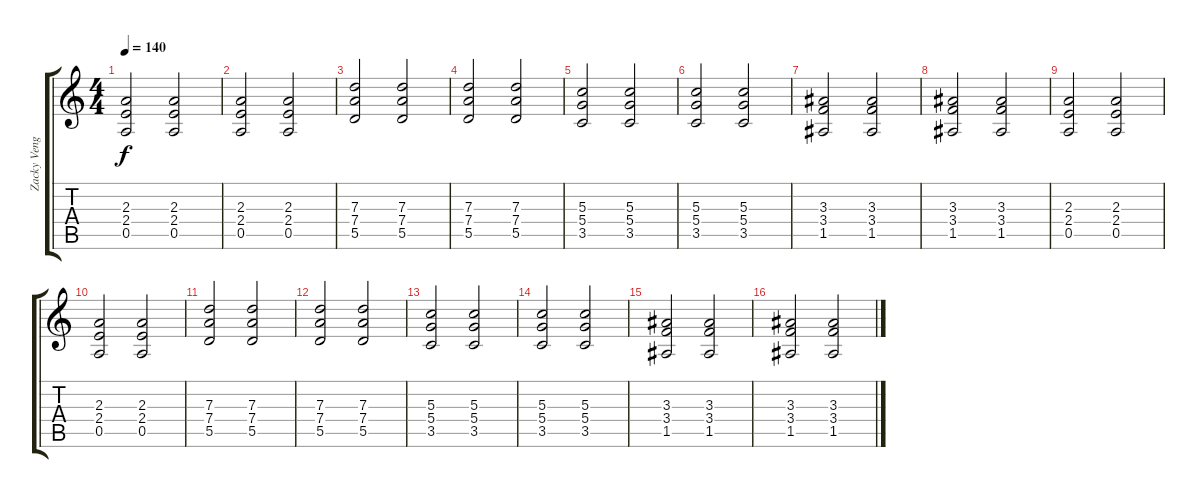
\track ("Zacky Vengeance" "Zacky Veng") {instrument distortionguitar}
\staff {score tabs}
\tuning (E4 B3 G3 D3 A2 D2) {hide}
\ts (4 4)
\tempo 140
\clef g2
\ks c
(2.3 2.4 0.5).2{dy f} (2.3 2.4 0.5).2 |
(2.3 2.4 0.5).2 (2.3 2.4 0.5).2 |
(7.3 7.4 5.5).2 (7.3 7.4 5.5).2 |
(7.3 7.4 5.5).2 (7.3 7.4 5.5).2 |
(5.3 5.4 3.5).2 (5.3 5.4 3.5).2 |
(5.3 5.4 3.5).2 (5.3 5.4 3.5).2 |
(3.3 3.4 1.5).2 (3.3 3.4 1.5).2 |
(3.3 3.4 1.5).2 (3.3 3.4 1.5).2 |
(2.3 2.4 0.5).2 (2.3 2.4 0.5).2 |
(2.3 2.4 0.5).2 (2.3 2.4 0.5).2 |
(7.3 7.4 5.5).2 (7.3 7.4 5.5).2 |
(7.3 7.4 5.5).2 (7.3 7.4 5.5).2 |
(5.3 5.4 3.5).2 (5.3 5.4 3.5).2 |
(5.3 5.4 3.5).2 (5.3 5.4 3.5).2 |
(3.3 3.4 1.5).2 (3.3 3.4 1.5).2 |
(3.3 3.4 1.5).2 (3.3 3.4 1.5).2
